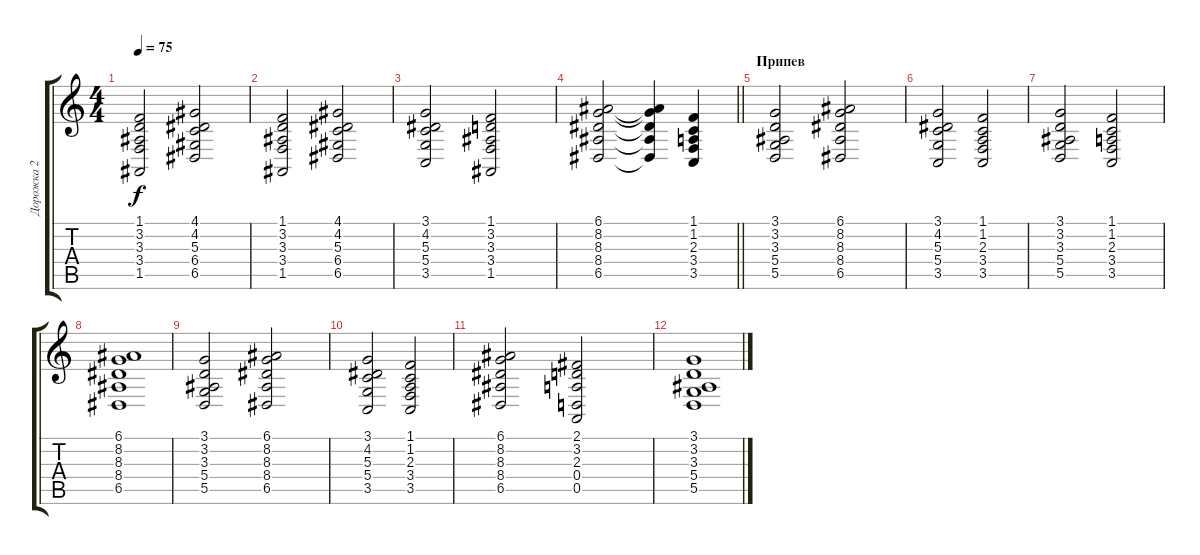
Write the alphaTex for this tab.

\track ("Дорожка 2" "Дорожка 2") {instrument brightacousticpiano}
\staff {score tabs}
\tuning (E4 B3 G3 D3 A2 E2) {hide}
\ts (4 4)
\tempo 75
\clef g2
\ks c
(1.1 3.2 3.3 3.4 1.5).2{dy f} (4.1 4.2 5.3 6.4 6.5).2 |
(1.1 3.2 3.3 3.4 1.5).2 (4.1 4.2 5.3 6.4 6.5).2 |
(3.1 4.2 5.3 5.4 3.5).2 (1.1 3.2 3.3 3.4 1.5).2 |
\barLineRight lightlight
(6.1 8.2 8.3 8.4 6.5).2 (6.1{t} 8.2{t} 8.3{t} 8.4{t} 6.5{t}).4 (1.1 1.2 2.3 3.4 3.5).4 |
\section ("" "Припев")
(3.1 3.2 3.3 5.4 5.5).2 (6.1 8.2 8.3 8.4 6.5).2 |
(3.1 4.2 5.3 5.4 3.5).2 (1.1 1.2 2.3 3.4 3.5).2 |
(3.1 3.2 3.3 5.4 5.5).2 (1.1 1.2 2.3 3.4 3.5).2 |
(6.1 8.2 8.3 8.4 6.5).1 |
(3.1 3.2 3.3 5.4 5.5).2 (6.1 8.2 8.3 8.4 6.5).2 |
(3.1 4.2 5.3 5.4 3.5).2 (1.1 1.2 2.3 3.4 3.5).2 |
(6.1 8.2 8.3 8.4 6.5).2 (2.1 3.2 2.3 0.4 0.5).2 |
(3.1 3.2 3.3 5.4 5.5).1
